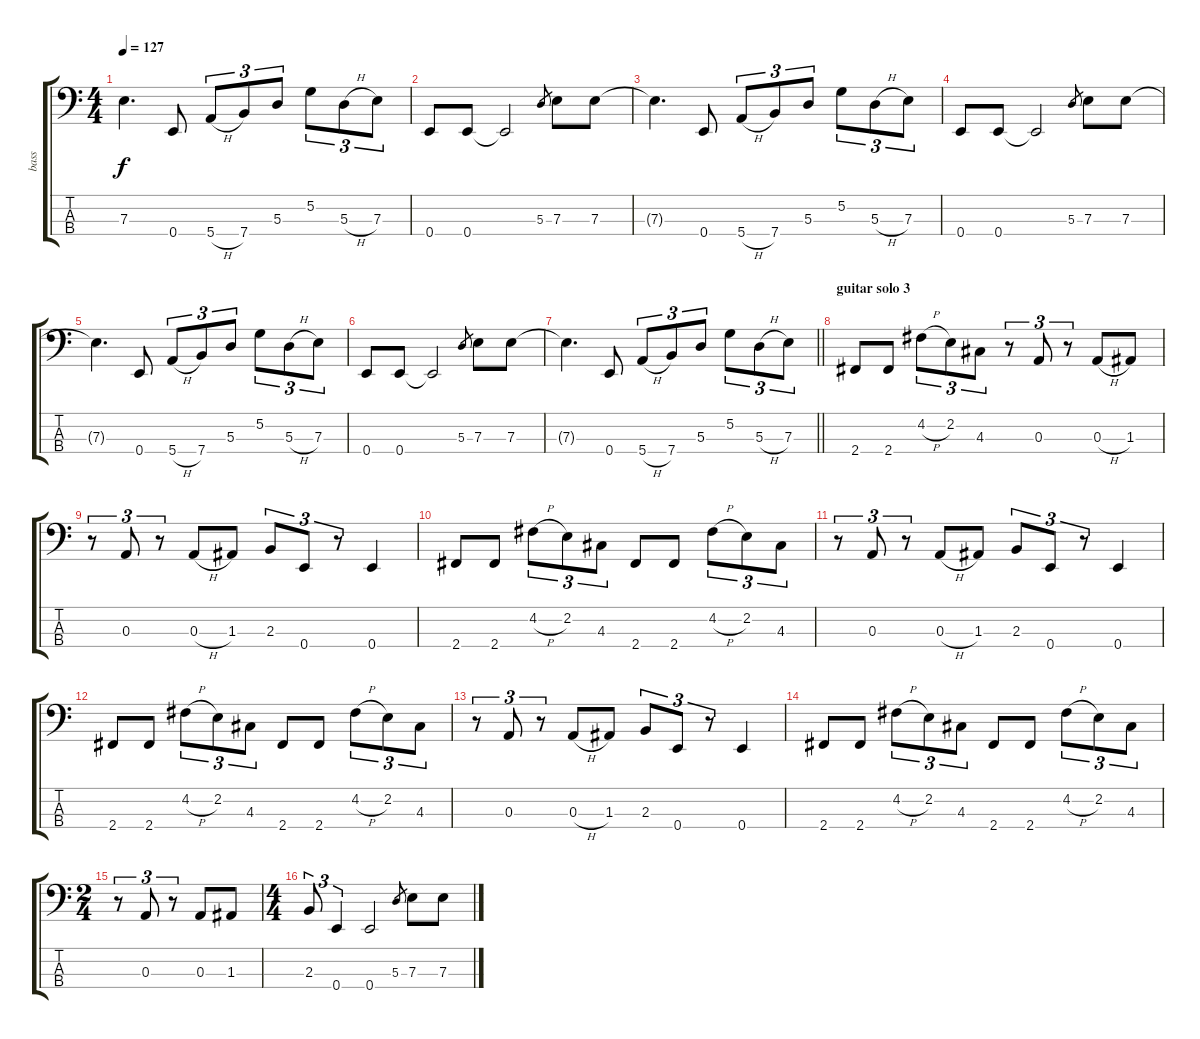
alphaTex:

\track ("bass" "bass") {instrument electricbasspick}
\staff {score tabs}
\tuning (G2 D2 A1 E1) {hide}
\ts (4 4)
\tempo 127
\clef f4
\ks c
7.3{t}.4{d dy f} 0.4.8 5.4{h}.8{tu (3 2)} 7.4.8{tu (3 2)} 5.3.8{tu (3 2)} 5.2.8{tu (3 2)} 5.3{h}.8{tu (3 2)} 7.3.8{tu (3 2)} |
0.4.8 0.4.8 0.4{t}.2 5.3.8{gr} 7.3.8 7.3.8 |
7.3{t}.4{d} 0.4.8 5.4{h}.8{tu (3 2)} 7.4.8{tu (3 2)} 5.3.8{tu (3 2)} 5.2.8{tu (3 2)} 5.3{h}.8{tu (3 2)} 7.3.8{tu (3 2)} |
0.4.8 0.4.8 0.4{t}.2 5.3.8{gr} 7.3.8 7.3.8 |
7.3{t}.4{d} 0.4.8 5.4{h}.8{tu (3 2)} 7.4.8{tu (3 2)} 5.3.8{tu (3 2)} 5.2.8{tu (3 2)} 5.3{h}.8{tu (3 2)} 7.3.8{tu (3 2)} |
0.4.8 0.4.8 0.4{t}.2 5.3.8{gr} 7.3.8 7.3.8 |
\barLineRight lightlight
7.3{t}.4{d} 0.4.8 5.4{h}.8{tu (3 2)} 7.4.8{tu (3 2)} 5.3.8{tu (3 2)} 5.2.8{tu (3 2)} 5.3{h}.8{tu (3 2)} 7.3.8{tu (3 2)} |
\section ("" "guitar solo 3")
2.4.8 2.4.8 4.2{h}.8{tu (3 2)} 2.2.8{tu (3 2)} 4.3.8{tu (3 2)} r.8{tu (3 2)} 0.3.8{tu (3 2)} r.8{tu (3 2)} 0.3{h}.8 1.3.8 |
r.8{tu (3 2)} 0.3.8{tu (3 2)} r.8{tu (3 2)} 0.3{h}.8 1.3.8 2.3.8{tu (3 2)} 0.4.8{tu (3 2)} r.8{tu (3 2)} 0.4.4 |
2.4.8 2.4.8 4.2{h}.8{tu (3 2)} 2.2.8{tu (3 2)} 4.3.8{tu (3 2)} 2.4.8 2.4.8 4.2{h}.8{tu (3 2)} 2.2.8{tu (3 2)} 4.3.8{tu (3 2)} |
r.8{tu (3 2)} 0.3.8{tu (3 2)} r.8{tu (3 2)} 0.3{h}.8 1.3.8 2.3.8{tu (3 2)} 0.4.8{tu (3 2)} r.8{tu (3 2)} 0.4.4 |
2.4.8 2.4.8 4.2{h}.8{tu (3 2)} 2.2.8{tu (3 2)} 4.3.8{tu (3 2)} 2.4.8 2.4.8 4.2{h}.8{tu (3 2)} 2.2.8{tu (3 2)} 4.3.8{tu (3 2)} |
r.8{tu (3 2)} 0.3.8{tu (3 2)} r.8{tu (3 2)} 0.3{h}.8 1.3.8 2.3.8{tu (3 2)} 0.4.8{tu (3 2)} r.8{tu (3 2)} 0.4.4 |
2.4.8 2.4.8 4.2{h}.8{tu (3 2)} 2.2.8{tu (3 2)} 4.3.8{tu (3 2)} 2.4.8 2.4.8 4.2{h}.8{tu (3 2)} 2.2.8{tu (3 2)} 4.3.8{tu (3 2)} |
\ts (2 4)
r.8{tu (3 2)} 0.3.8{tu (3 2)} r.8{tu (3 2)} 0.3.8 1.3.8 |
\ts (4 4)
2.3.8{tu (3 2)} 0.4.4{tu (3 2)} 0.4.2 5.3.8{gr} 7.3.8 7.3.8
